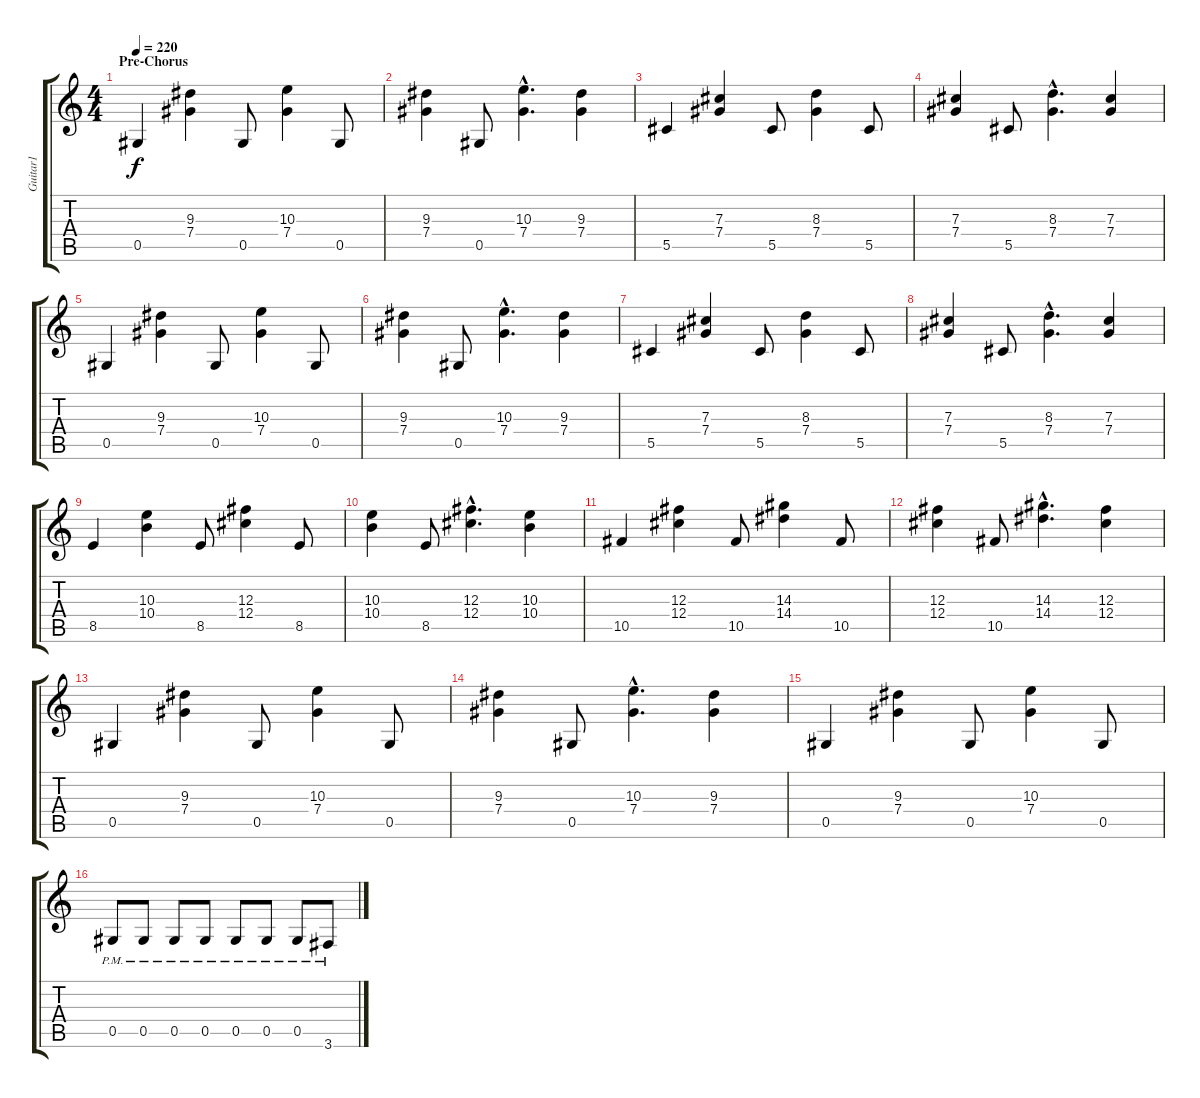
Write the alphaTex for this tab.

\track ("Guitar1" "Guitar1") {instrument distortionguitar}
\staff {score tabs}
\tuning (Eb4 Bb3 Gb3 Db3 Ab2 Eb2) {hide}
\ts (4 4)
\section ("" "Pre-Chorus")
\tempo 220
\clef g2
\ks c
0.5.4{dy f} (9.3 7.4).4 0.5.8 (10.3 7.4).4 0.5.8 |
(9.3 7.4).4 0.5.8 (10.3{hac} 7.4{hac}).4{d} (9.3 7.4).4 |
5.5.4 (7.3 7.4).4 5.5.8 (8.3 7.4).4 5.5.8 |
(7.3 7.4).4 5.5.8 (8.3{hac} 7.4{hac}).4{d} (7.3 7.4).4 |
0.5.4 (9.3 7.4).4 0.5.8 (10.3 7.4).4 0.5.8 |
(9.3 7.4).4 0.5.8 (10.3{hac} 7.4{hac}).4{d} (9.3 7.4).4 |
5.5.4 (7.3 7.4).4 5.5.8 (8.3 7.4).4 5.5.8 |
(7.3 7.4).4 5.5.8 (8.3{hac} 7.4{hac}).4{d} (7.3 7.4).4 |
8.5.4 (10.3 10.4).4 8.5.8 (12.3 12.4).4 8.5.8 |
(10.3 10.4).4 8.5.8 (12.3{hac} 12.4{hac}).4{d} (10.3 10.4).4 |
10.5.4 (12.3 12.4).4 10.5.8 (14.3 14.4).4 10.5.8 |
(12.3 12.4).4 10.5.8 (14.3{hac} 14.4{hac}).4{d} (12.3 12.4).4 |
0.5.4 (9.3 7.4).4 0.5.8 (10.3 7.4).4 0.5.8 |
(9.3 7.4).4 0.5.8 (10.3{hac} 7.4{hac}).4{d} (9.3 7.4).4 |
0.5.4 (9.3 7.4).4 0.5.8 (10.3 7.4).4 0.5.8 |
0.5{pm}.8 0.5{pm}.8 0.5{pm}.8 0.5{pm}.8 0.5{pm}.8 0.5{pm}.8 0.5{pm}.8 3.6{pm}.8
